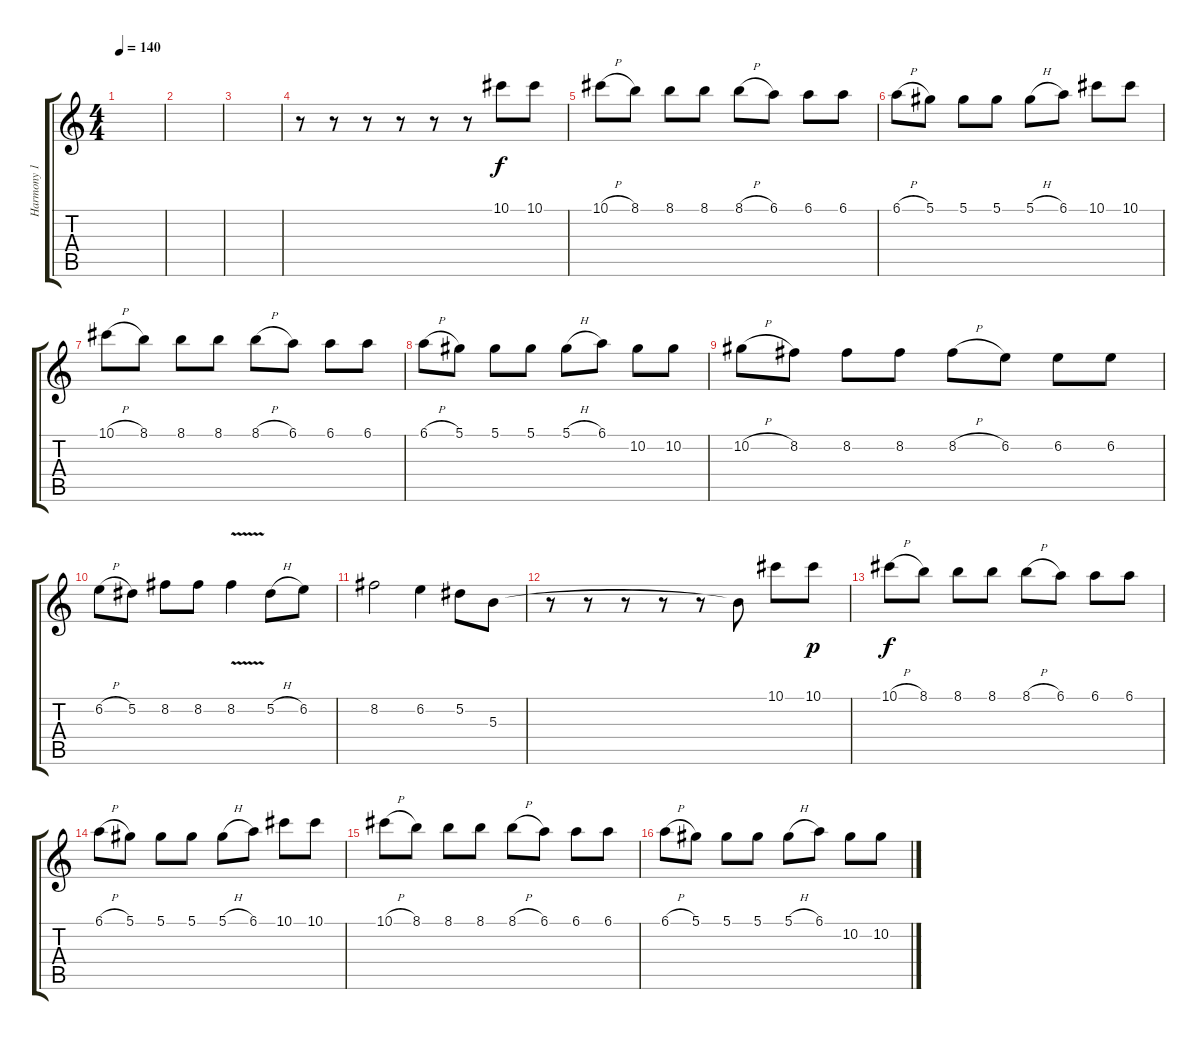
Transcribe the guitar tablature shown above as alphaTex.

\track ("Harmony 1" "Harmony 1") {instrument overdrivenguitar}
\staff {score tabs}
\tuning (Eb4 Bb3 Gb3 Db3 Ab2 Db2) {hide}
\ts (4 4)
\tempo 140
\clef g2
\ks c
|
|
|
r.8 r.8 r.8 r.8 r.8 r.8 10.1.8 10.1.8 |
10.1{h}.8 8.1.8 8.1.8 8.1.8 8.1{h}.8 6.1.8 6.1.8 6.1.8 |
6.1{h}.8 5.1.8 5.1.8 5.1.8 5.1{h}.8 6.1.8 10.1.8 10.1.8 |
10.1{h}.8 8.1.8 8.1.8 8.1.8 8.1{h}.8 6.1.8 6.1.8 6.1.8 |
6.1{h}.8 5.1.8 5.1.8 5.1.8 5.1{h}.8 6.1.8 10.2.8 10.2.8 |
10.2{h}.8 8.2.8 8.2.8 8.2.8 8.2{h}.8 6.2.8 6.2.8 6.2.8 |
6.2{h}.8 5.2.8 8.2.8 8.2.8 8.2{v}.4 5.2{h}.8 6.2.8 |
8.2.2 6.2.4 5.2.8 5.3.8 |
r.8 r.8 r.8 r.8 r.8 5.3{t}.8 10.1.8 10.1.8{dy p} |
10.1{h}.8{dy f} 8.1.8 8.1.8 8.1.8 8.1{h}.8 6.1.8 6.1.8 6.1.8 |
6.1{h}.8 5.1.8 5.1.8 5.1.8 5.1{h}.8 6.1.8 10.1.8 10.1.8 |
10.1{h}.8 8.1.8 8.1.8 8.1.8 8.1{h}.8 6.1.8 6.1.8 6.1.8 |
6.1{h}.8 5.1.8 5.1.8 5.1.8 5.1{h}.8 6.1.8 10.2.8 10.2.8
